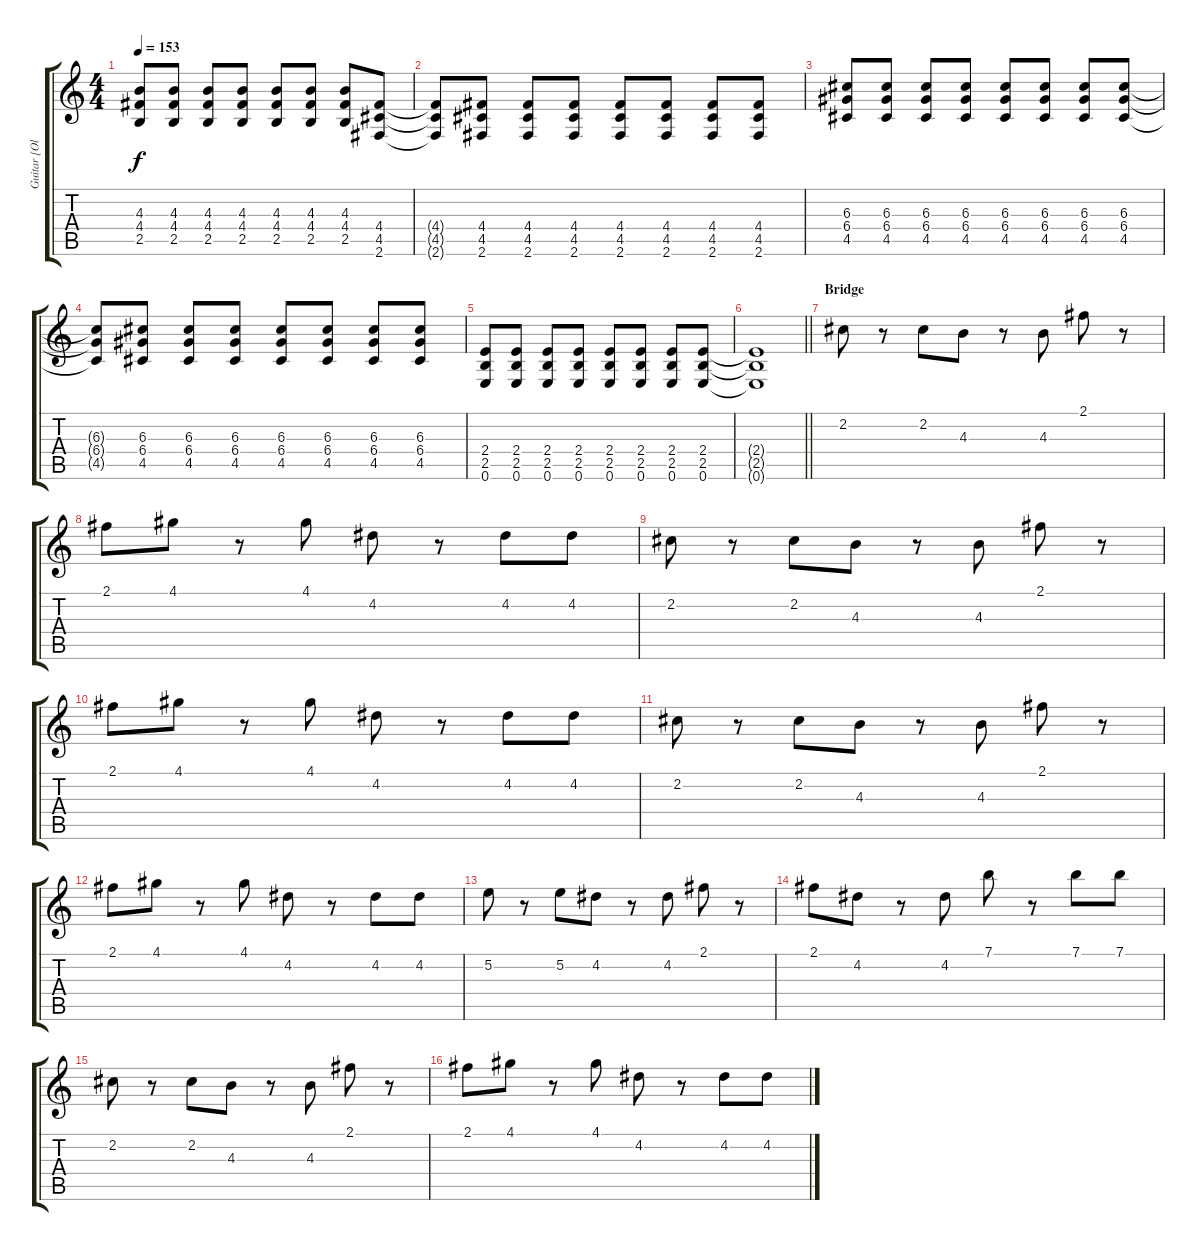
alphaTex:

\track ("Guitar [Olli]" "Guitar [Ol") {instrument distortionguitar}
\staff {score tabs}
\tuning (E4 B3 G3 D3 A2 E2) {hide}
\ts (4 4)
\tempo 153
\clef g2
\ks c
(4.3 4.4 2.5).8{dy f} (4.3 4.4 2.5).8 (4.3 4.4 2.5).8 (4.3 4.4 2.5).8 (4.3 4.4 2.5).8 (4.3 4.4 2.5).8 (4.3 4.4 2.5).8 (4.4 4.5 2.6).8 |
(4.4{t} 4.5{t} 2.6{t}).8 (4.4 4.5 2.6).8 (4.4 4.5 2.6).8 (4.4 4.5 2.6).8 (4.4 4.5 2.6).8 (4.4 4.5 2.6).8 (4.4 4.5 2.6).8 (4.4 4.5 2.6).8 |
(6.3 6.4 4.5).8 (6.3 6.4 4.5).8 (6.3 6.4 4.5).8 (6.3 6.4 4.5).8 (6.3 6.4 4.5).8 (6.3 6.4 4.5).8 (6.3 6.4 4.5).8 (6.3 6.4 4.5).8 |
(6.3{t} 6.4{t} 4.5{t}).8 (6.3 6.4 4.5).8 (6.3 6.4 4.5).8 (6.3 6.4 4.5).8 (6.3 6.4 4.5).8 (6.3 6.4 4.5).8 (6.3 6.4 4.5).8 (6.3 6.4 4.5).8 |
(2.4 2.5 0.6).8 (2.4 2.5 0.6).8 (2.4 2.5 0.6).8 (2.4 2.5 0.6).8 (2.4 2.5 0.6).8 (2.4 2.5 0.6).8 (2.4 2.5 0.6).8 (2.4 2.5 0.6).8 |
\barLineRight lightlight
(2.4{t} 2.5{t} 0.6{t}).1{volume 4} |
\section ("" "Bridge")
2.2.8{volume 16} r.8 2.2.8 4.3.8 r.8 4.3.8 2.1.8 r.8 |
2.1.8 4.1.8 r.8 4.1.8 4.2.8 r.8 4.2.8 4.2.8 |
2.2.8 r.8 2.2.8 4.3.8 r.8 4.3.8 2.1.8 r.8 |
2.1.8 4.1.8 r.8 4.1.8 4.2.8 r.8 4.2.8 4.2.8 |
2.2.8 r.8 2.2.8 4.3.8 r.8 4.3.8 2.1.8 r.8 |
2.1.8 4.1.8 r.8 4.1.8 4.2.8 r.8 4.2.8 4.2.8 |
5.2.8 r.8 5.2.8 4.2.8 r.8 4.2.8 2.1.8 r.8 |
2.1.8 4.2.8 r.8 4.2.8 7.1.8 r.8 7.1.8 7.1.8 |
2.2.8 r.8 2.2.8 4.3.8 r.8 4.3.8 2.1.8 r.8 |
2.1.8 4.1.8 r.8 4.1.8 4.2.8 r.8 4.2.8 4.2.8
